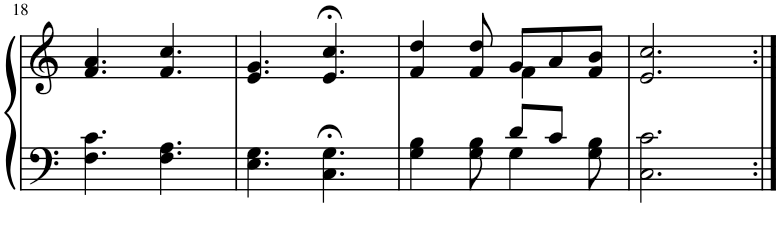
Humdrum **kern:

**kern	**kern
*part1	*part1
*staff2	*staff1
*I"Piano	*
*I'Pno.	*
!!LO:PB:g=z
*clefF4	*clefG2
*k[]	*k[]
*M6/8	*M6/8
=18	=18
4.F\ 4.c\	4.f/ 4.a/
4.F\ 4.A\	4.f/ 4.cc/
=19	=19
4.E\ 4.G\	4.e/ 4.g/
4.C\;< 4.G\;<	4.e/;< 4.cc/;<
=20	=20
*^	*^
4.ryy	4G\ 4B\	4f/ 4dd/	4.ryy
.	8G\ 8B\	8f/ 8dd/	.
8d/L	4G\	8g/L	4f\
8c/J	.	8a/	.
8ryy	8G\ 8B\	8f/ 8b/J	8ryy
*v	*v	*	*
*	*v	*v
=21	=21
2.C\ 2.c\	2.e/ 2.cc/
=:|!	=:|!
*-	*-
